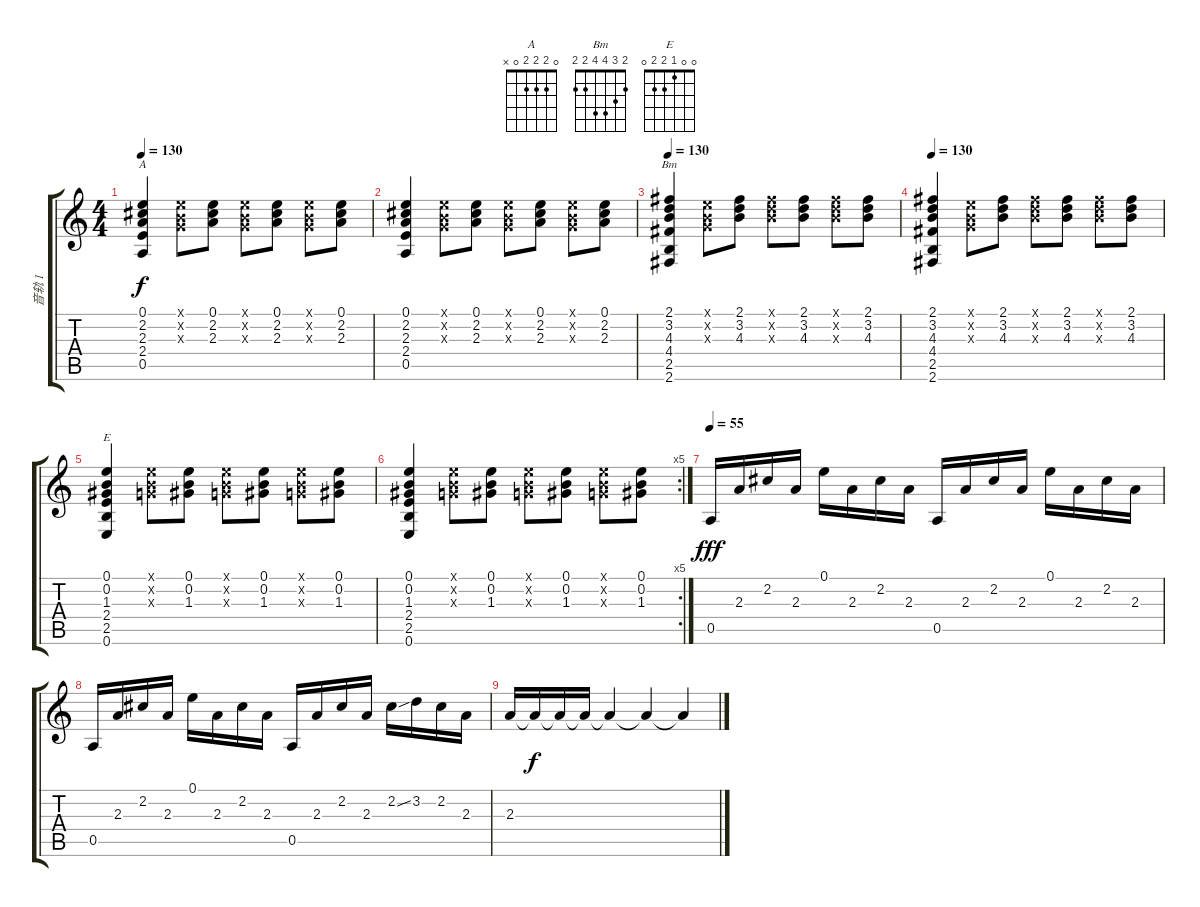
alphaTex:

\track ("音轨 1" "音轨 1") {instrument acousticguitarnylon}
\staff {score tabs}
\tuning (E4 B3 G3 D3 A2 E2) {hide}
\chord ("A" 0 2 2 2 0 x)
\chord ("Bm" 2 3 4 4 2 2)
\chord ("E" 0 0 1 2 2 0)
\ts (4 4)
\tempo 130
\clef g2
\ks c
(0.1 2.2 2.3 2.4 0.5).4{ch "A" dy f} (0.1{x} 0.2{x} 0.3{x}).8 (0.1 2.2 2.3).8 (0.1{x} 0.2{x} 0.3{x}).8 (0.1 2.2 2.3).8 (0.1{x} 0.2{x} 0.3{x}).8 (0.1 2.2 2.3).8 |
(0.1 2.2 2.3 2.4 0.5).4 (0.1{x} 0.2{x} 0.3{x}).8 (0.1 2.2 2.3).8 (0.1{x} 0.2{x} 0.3{x}).8 (0.1 2.2 2.3).8 (0.1{x} 0.2{x} 0.3{x}).8 (0.1 2.2 2.3).8 |
\tempo 130
(2.1 3.2 4.3 4.4 2.5 2.6).4{ch "Bm"} (0.1{x} 0.2{x} 0.3{x}).8 (2.1 3.2 4.3).8 (2.1{x} 3.2{x} 4.3{x}).8 (2.1 3.2 4.3).8 (2.1{x} 3.2{x} 4.3{x}).8 (2.1 3.2 4.3).8 |
\tempo 130
(2.1 3.2 4.3 4.4 2.5 2.6).4 (0.1{x} 0.2{x} 0.3{x}).8 (2.1 3.2 4.3).8 (2.1{x} 3.2{x} 4.3{x}).8 (2.1 3.2 4.3).8 (2.1{x} 3.2{x} 4.3{x}).8 (2.1 3.2 4.3).8 |
(0.1 0.2 1.3 2.4 2.5 0.6).4{ch "E"} (0.1{x} 0.2{x} 0.3{x}).8 (0.1 0.2 1.3).8 (0.1{x} 0.2{x} 0.3{x}).8 (0.1 0.2 1.3).8 (0.1{x} 0.2{x} 0.3{x}).8 (0.1 0.2 1.3).8 |
\rc 5
(0.1 0.2 1.3 2.4 2.5 0.6).4 (0.1{x} 0.2{x} 0.3{x}).8 (0.1 0.2 1.3).8 (0.1{x} 0.2{x} 0.3{x}).8 (0.1 0.2 1.3).8 (0.1{x} 0.2{x} 0.3{x}).8 (0.1 0.2 1.3).8 |
\tempo 55
0.5.16{dy fff} 2.3.16 2.2.16 2.3.16 0.1.16 2.3.16 2.2.16 2.3.16 0.5.16 2.3.16 2.2.16 2.3.16 0.1.16 2.3.16 2.2.16 2.3.16 |
0.5.16 2.3.16 2.2.16 2.3.16 0.1.16 2.3.16 2.2.16 2.3.16 0.5.16 2.3.16 2.2.16 2.3.16 2.2{ss}.16 3.2.16 2.2.16 2.3.16 |
2.3.16 2.3{t}.16{dy f} 2.3{t}.16 2.3{t}.16 2.3{t}.4 2.3{t}.4 2.3{t}.4
